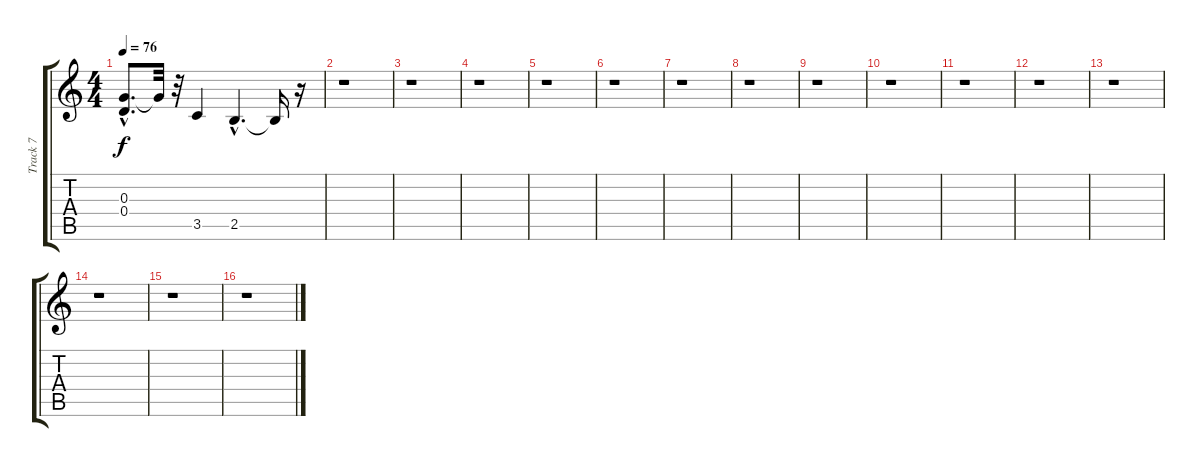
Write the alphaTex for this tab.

\track ("Track 7" "Track 7") {instrument distortionguitar}
\staff {score tabs}
\tuning (E4 B3 G3 D3 A2 E2) {hide}
\ts (4 4)
\tempo 76
\clef g2
\ks c
(0.3{hac} 0.4{hac}).8{d dy f} 0.3{t}.32 r.32 3.5.4 2.5{hac}.4{d} 2.5{t}.16 r.16 |
r.1 |
r.1 |
r.1 |
r.1 |
r.1 |
r.1 |
r.1 |
r.1 |
r.1 |
r.1 |
r.1 |
r.1 |
r.1 |
r.1 |
r.1
